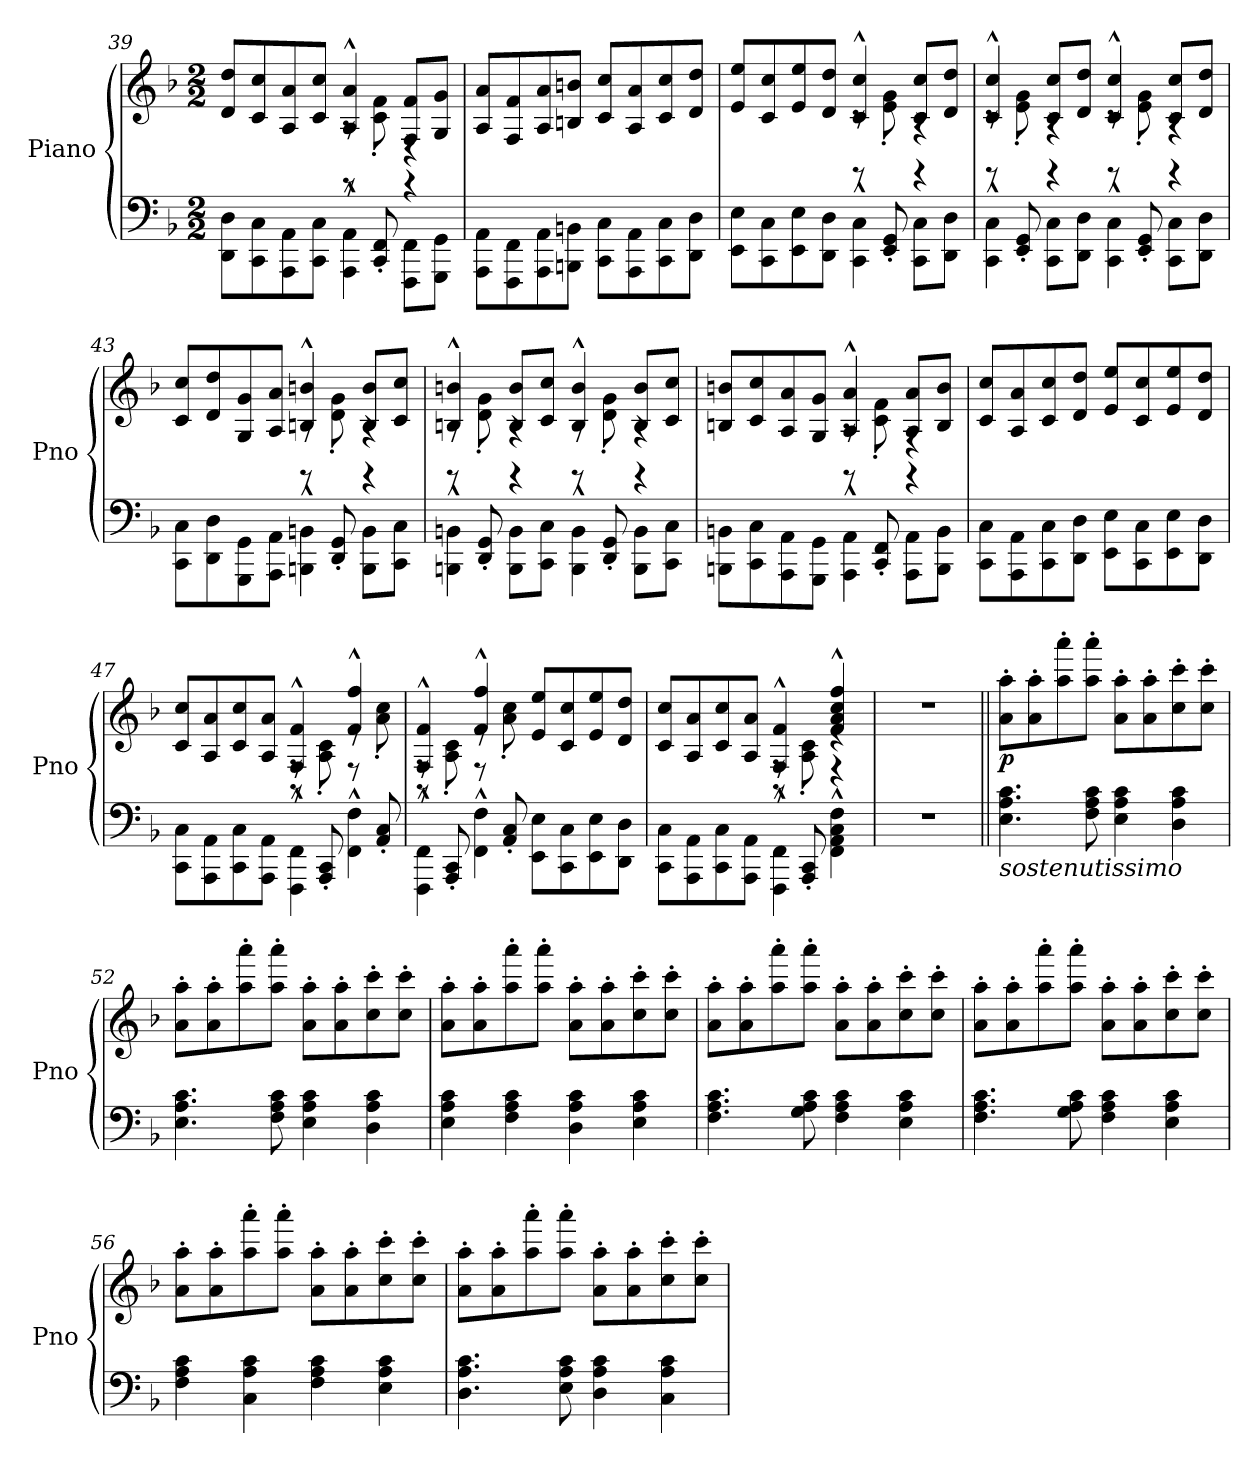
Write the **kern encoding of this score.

**kern	**kern	**dynam
*part1	*part1	*part1
*staff2	*staff1	*staff1/2
*I"Piano	*	*
*I'Pno	*	*
*clefF4	*clefG2	*
*k[b-]	*k[b-]	*
*M2/2	*M2/2	*
=39	=39	=39
*^	*^	*
8DD\ 8D\L	2ryy	8d/ 8dd/L	2ryy	.
8CC\ 8C\	.	8c/ 8cc/	.	.
8AAA\ 8AA\	.	8A/ 8a/	.	.
8CC\ 8C\J	.	8c/ 8cc/J	.	.
4AAA\^^ 4AA\^^	8rc	4A/^^ 4a/^^	8rA	.
.	8CC/' 8FF/'	.	8c\' 8f\'	.
8FFF\ 8FF\L	4rc	8F/ 8f/L	4rD	.
8GGG\ 8GG\J	.	8G/ 8g/J	.	.
*v	*v	*	*	*
*	*v	*v	*
=40	=40	=40
8AAA\ 8AA\L	8A/ 8a/L	.
8FFF\ 8FF\	8F/ 8f/	.
8AAA\ 8AA\	8A/ 8a/	.
8BBBn\ 8BBn\J	8Bn/ 8bn/J	.
8CC\ 8C\L	8c/ 8cc/L	.
8AAA\ 8AA\	8A/ 8a/	.
8CC\ 8C\	8c/ 8cc/	.
8DD\ 8D\J	8d/ 8dd/J	.
!!LO:LB:g=z
=41	=41	=41
*^	*^	*
8EE\ 8E\L	2ryy	8e/ 8ee/L	2ryy	.
8CC\ 8C\	.	8c/ 8cc/	.	.
8EE\ 8E\	.	8e/ 8ee/	.	.
8DD\ 8D\J	.	8d/ 8dd/J	.	.
4CC\^^ 4C\^^	8re	4c/^^ 4cc/^^	8rc	.
.	8EE/' 8GG/'	.	8e\' 8g\'	.
8CC\ 8C\L	4re	8c/ 8cc/L	4rA	.
8DD\ 8D\J	.	8d/ 8dd/J	.	.
=42	=42	=42	=42	=42
4CC\^^ 4C\^^	8re	4c/^^ 4cc/^^	8rc	.
.	8EE/' 8GG/'	.	8e\' 8g\'	.
8CC\ 8C\L	4re	8c/ 8cc/L	4rA	.
8DD\ 8D\J	.	8d/ 8dd/J	.	.
4CC\^^ 4C\^^	8re	4c/^^ 4cc/^^	8rc	.
.	8EE/' 8GG/'	.	8e\' 8g\'	.
8CC\ 8C\L	4re	8c/ 8cc/L	4rA	.
8DD\ 8D\J	.	8d/ 8dd/J	.	.
=43	=43	=43	=43	=43
8CC\ 8C\L	2ryy	8c/ 8cc/L	2ryy	.
8DD\ 8D\	.	8d/ 8dd/	.	.
8GGG\ 8GG\	.	8G/ 8g/	.	.
8AAA\ 8AA\J	.	8A/ 8a/J	.	.
4BBBn\^^ 4BBn\^^	8re	4Bn/^^ 4bn/^^	8rA	.
.	8DD/' 8GG/'	.	8d\' 8g\'	.
8BBB\ 8BB\L	4re	8B/ 8b/L	4rA	.
8CC\ 8C\J	.	8c/ 8cc/J	.	.
=44	=44	=44	=44	=44
4BBBn\^^ 4BBn\^^	8re	4Bn/^^ 4bn/^^	8rA	.
.	8DD/' 8GG/'	.	8d\' 8g\'	.
8BBB\ 8BB\L	4re	8B/ 8b/L	4rA	.
8CC\ 8C\J	.	8c/ 8cc/J	.	.
4BBB\^^ 4BB\^^	8re	4B/^^ 4b/^^	8rA	.
.	8DD/' 8GG/'	.	8d\' 8g\'	.
8BBB\ 8BB\L	4re	8B/ 8b/L	4rA	.
8CC\ 8C\J	.	8c/ 8cc/J	.	.
=45	=45	=45	=45	=45
8BBBn\ 8BBn\L	2ryy	8Bn/ 8bn/L	2ryy	.
8CC\ 8C\	.	8c/ 8cc/	.	.
8AAA\ 8AA\	.	8A/ 8a/	.	.
8GGG\ 8GG\J	.	8G/ 8g/J	.	.
4AAA\^^ 4AA\^^	8re	4A/^^ 4a/^^	8rA	.
.	8CC/' 8FF/'	.	8c\' 8f\'	.
8AAA\ 8AA\L	4re	8A/ 8a/L	4rF	.
8BBB\ 8BB\J	.	8B/ 8b/J	.	.
*v	*v	*	*	*
*	*v	*v	*
!!LO:PB:g=z
=46	=46	=46
8CC\ 8C\L	8c/ 8cc/L	.
8AAA\ 8AA\	8A/ 8a/	.
8CC\ 8C\	8c/ 8cc/	.
8DD\ 8D\J	8d/ 8dd/J	.
8EE\ 8E\L	8e/ 8ee/L	.
8CC\ 8C\	8c/ 8cc/	.
8EE\ 8E\	8e/ 8ee/	.
8DD\ 8D\J	8d/ 8dd/J	.
=47	=47	=47
*^	*^	*
8CC\ 8C\L	2ryy	8c/ 8cc/L	2ryy	.
8AAA\ 8AA\	.	8A/ 8a/	.	.
8CC\ 8C\	.	8c/ 8cc/	.	.
8AAA\ 8AA\J	.	8A/ 8a/J	.	.
4FFF\^^ 4FF\^^	8rc	4F/^^ 4f/^^	8rF	.
.	8AAA/' 8CC/'	.	8A\' 8c\'	.
4FF\^^ 4F\^^	8rg	4f/^^ 4ff/^^	8re	.
.	8AA/' 8C/'	.	8a\' 8cc\'	.
=48	=48	=48	=48	=48
4FFF\^^ 4FF\^^	8rc	4F/^^ 4f/^^	8rF	.
.	8AAA/' 8CC/'	.	8A\' 8c\'	.
4FF\^^ 4F\^^	8rg	4f/^^ 4ff/^^	8re	.
.	8AA/' 8C/'	.	8a\' 8cc\'	.
8EE\ 8E\L	2ryy	8e/ 8ee/L	2ryy	.
8CC\ 8C\	.	8c/ 8cc/	.	.
8EE\ 8E\	.	8e/ 8ee/	.	.
8DD\ 8D\J	.	8d/ 8dd/J	.	.
=49	=49	=49	=49	=49
8CC\ 8C\L	2ryy	8c/ 8cc/L	2ryy	.
8AAA\ 8AA\	.	8A/ 8a/	.	.
8CC\ 8C\	.	8c/ 8cc/	.	.
8AAA\ 8AA\J	.	8A/ 8a/J	.	.
4FFF\^^ 4FF\^^	8rc	4F/^^ 4f/^^	8rF	.
.	8AAA/' 8CC/'	.	8A\' 8c\'	.
4FF\^^ 4AA\^^ 4C\^^ 4F\^^	4rg	4f/^^ 4a/^^ 4cc/^^ 4ff/^^	4re	.
*v	*v	*	*	*
*	*v	*v	*
=50	=50	=50
1r	1r	.
!!LO:LB:g=z
=51||	=51||	=51||
!LO:TX:b:i:t=sostenutissimo	!	!
!	!	!LO:DY:b
4.E\ 4.A\ 4.c\	8a\' 8aa\'L	p
.	8a\' 8aa\'	.
.	8aa\' 8aaa\'	.
8F\ 8A\ 8c\	8aa\' 8aaa\'J	.
4E\ 4A\ 4c\	8a\' 8aa\'L	.
.	8a\' 8aa\'	.
4D\ 4A\ 4c\	8cc\' 8ccc\'	.
.	8cc\' 8ccc\'J	.
=52	=52	=52
4.E\ 4.A\ 4.c\	8a\' 8aa\'L	.
.	8a\' 8aa\'	.
.	8aa\' 8aaa\'	.
8F\ 8A\ 8c\	8aa\' 8aaa\'J	.
4E\ 4A\ 4c\	8a\' 8aa\'L	.
.	8a\' 8aa\'	.
4D\ 4A\ 4c\	8cc\' 8ccc\'	.
.	8cc\' 8ccc\'J	.
=53	=53	=53
4E\ 4A\ 4c\	8a\' 8aa\'L	.
.	8a\' 8aa\'	.
4F\ 4A\ 4c\	8aa\' 8aaa\'	.
.	8aa\' 8aaa\'J	.
4D\ 4A\ 4c\	8a\' 8aa\'L	.
.	8a\' 8aa\'	.
4E\ 4A\ 4c\	8cc\' 8ccc\'	.
.	8cc\' 8ccc\'J	.
=54	=54	=54
4.F\ 4.A\ 4.c\	8a\' 8aa\'L	.
.	8a\' 8aa\'	.
.	8aa\' 8aaa\'	.
8G\ 8A\ 8c\	8aa\' 8aaa\'J	.
4F\ 4A\ 4c\	8a\' 8aa\'L	.
.	8a\' 8aa\'	.
4E\ 4A\ 4c\	8cc\' 8ccc\'	.
.	8cc\' 8ccc\'J	.
=55	=55	=55
4.F\ 4.A\ 4.c\	8a\' 8aa\'L	.
.	8a\' 8aa\'	.
.	8aa\' 8aaa\'	.
8G\ 8A\ 8c\	8aa\' 8aaa\'J	.
4F\ 4A\ 4c\	8a\' 8aa\'L	.
.	8a\' 8aa\'	.
4E\ 4A\ 4c\	8cc\' 8ccc\'	.
.	8cc\' 8ccc\'J	.
!!LO:LB:g=z
=56	=56	=56
4F\ 4A\ 4c\	8a\' 8aa\'L	.
.	8a\' 8aa\'	.
4C\ 4A\ 4c\	8aa\' 8aaa\'	.
.	8aa\' 8aaa\'J	.
4F\ 4A\ 4c\	8a\' 8aa\'L	.
.	8a\' 8aa\'	.
4E\ 4A\ 4c\	8cc\' 8ccc\'	.
.	8cc\' 8ccc\'J	.
=57	=57	=57
4.D\ 4.A\ 4.c\	8a\' 8aa\'L	.
.	8a\' 8aa\'	.
.	8aa\' 8aaa\'	.
8E\ 8A\ 8c\	8aa\' 8aaa\'J	.
4D\ 4A\ 4c\	8a\' 8aa\'L	.
.	8a\' 8aa\'	.
4C\ 4A\ 4c\	8cc\' 8ccc\'	.
.	8cc\' 8ccc\'J	.
=	=	=
*-	*-	*-
